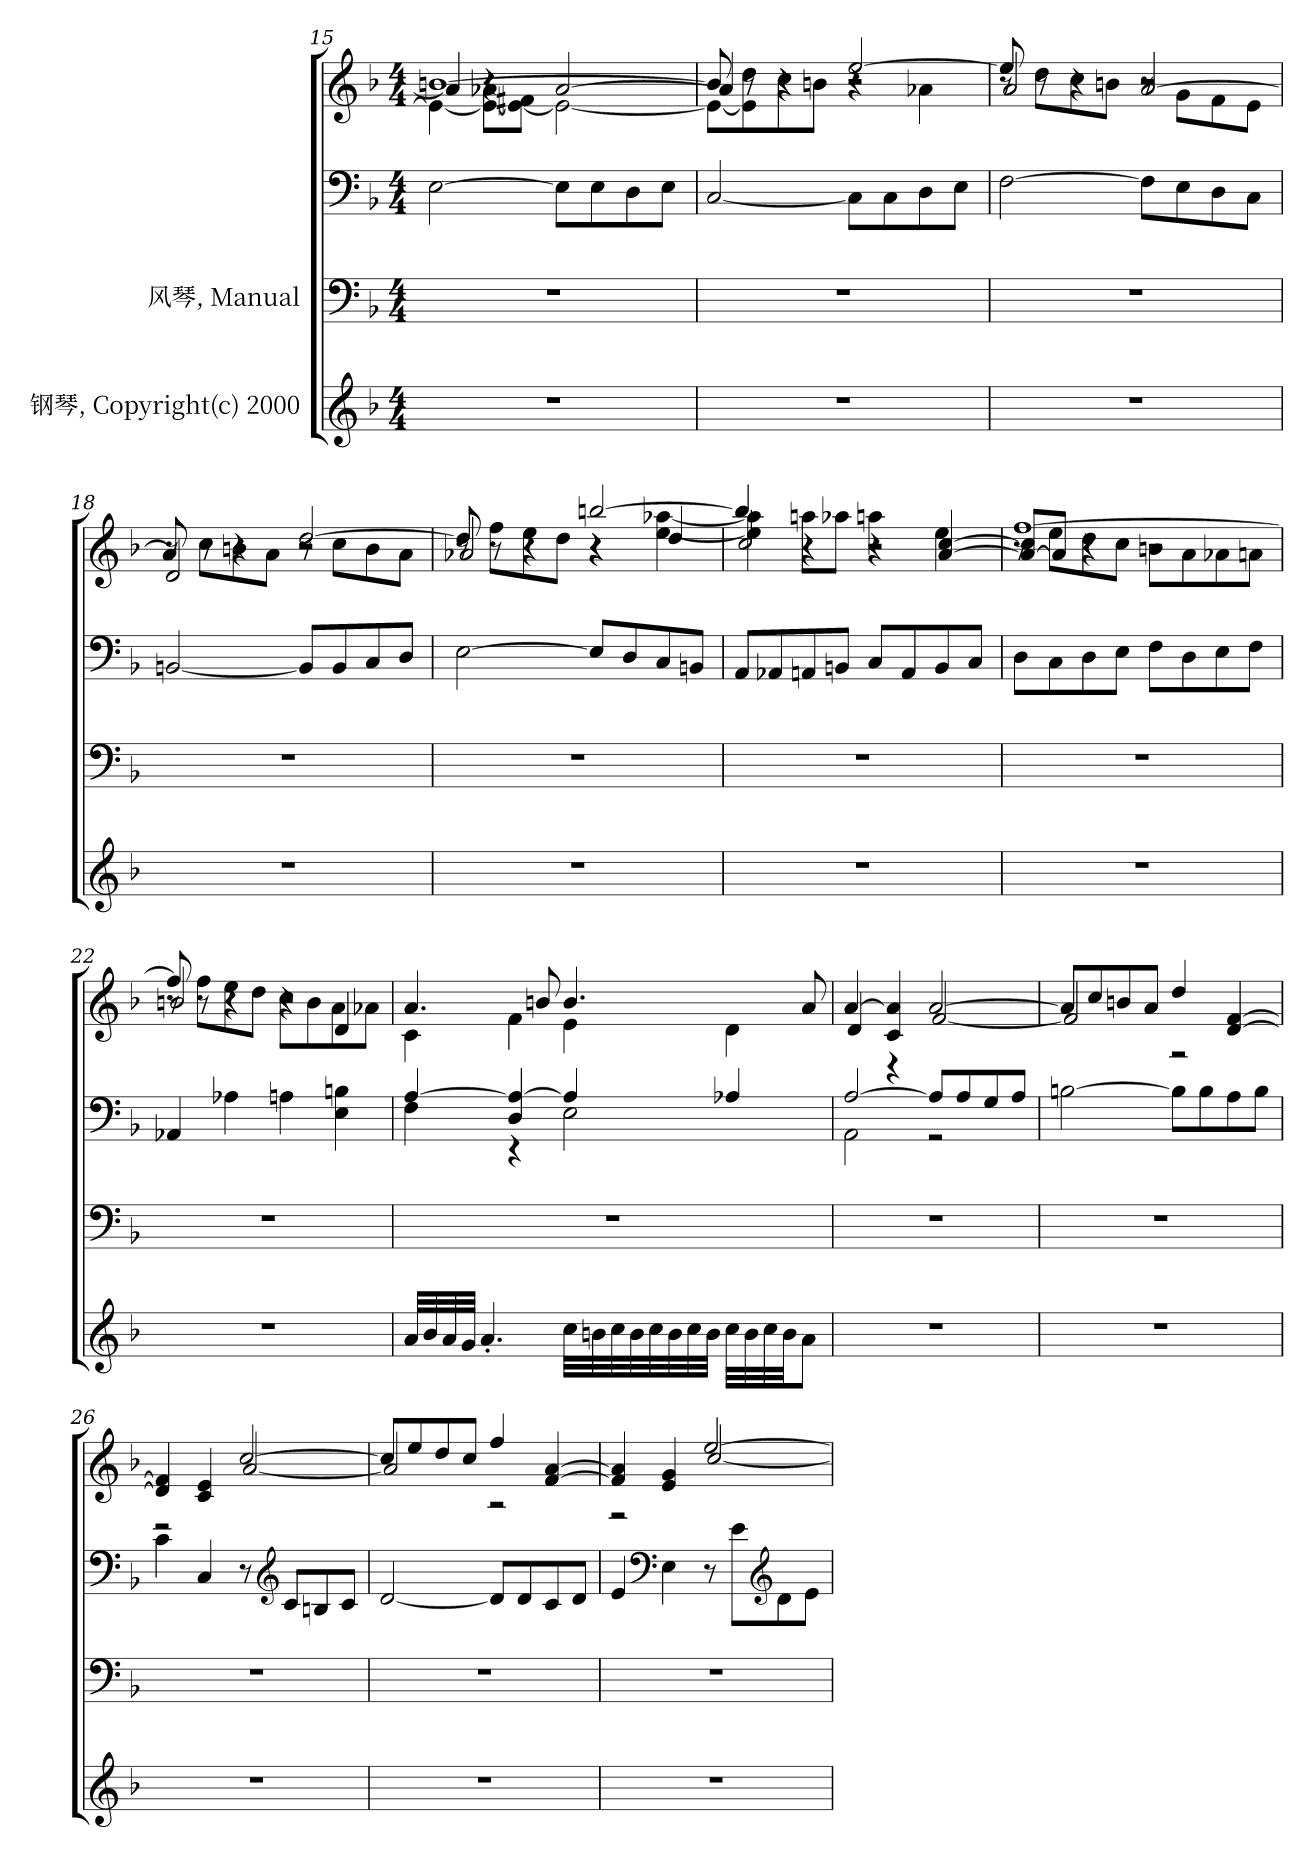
**kern	**kern	**kern	**kern
*part2	*part1	*part1	*part1
*staff4	*staff3	*staff2	*staff1
*I"钢琴, Copyright(c) 2000	*I"风琴, Manual	*	*
!!LO:LB:g=z
*clefG2	*clefF4	*clefF4	*clefG2
*k[b-]	*k[b-]	*k[b-]	*k[b-]
*M4/4	*M4/4	*M4/4	*M4/4
=15	=15	=15	=15
*	*	*	*^
*	*	*	*	*^
1r	1r	[2E\	[1bn	4e\_	4a/]
.	.	.	.	8e\_ 8a-X\L	4r
.	.	.	.	8e\_ 8f#X\J	.
.	.	8E\L]	.	2e\_	[2a-/
.	.	8E\	.	.	.
.	.	8D\	.	.	.
.	.	8E\J	.	.	.
=16	=16	=16	=16	=16	=16
1r	1r	[2C/	8b/]	8e\L_	4a-/]
.	.	.	8r	8e\] 8dd\	.
.	.	.	4r	8cc\	4r
.	.	.	.	8bn\J	.
.	.	8C\L]	[2ee/	4r	2r
.	.	8C\	.	.	.
.	.	8D\	.	4a-X\	.
.	.	8E\J	.	.	.
=17	=17	=17	=17	=17	=17
1r	1r	[2F\	8ee/]	8r	2a/
.	.	.	8r	8dd\L	.
.	.	.	4r	8cc\	.
.	.	.	.	8bn\J	.
.	.	8F\L]	2r	8r	[2a/
.	.	8E\	.	8g\L	.
.	.	8D\	.	8f\	.
.	.	8C\J	.	8e\J	.
=18	=18	=18	=18	=18	=18
1r	1r	[2BBn/	2d/	8r	8a/]
.	.	.	.	8cc\L	8r
.	.	.	.	8bn\	4r
.	.	.	.	8a\J	.
.	.	8BB/L]	[2dd/	8r	2r
.	.	8BB/	.	8cc\L	.
.	.	8C/	.	8b\	.
.	.	8D/J	.	8a\J	.
!!LO:LB:g=z	!!	!!
=19	=19	=19	=19	=19	=19
1r	1r	[2E\	8dd/]	8r	2a-X/
.	.	.	8r	8ff\L	.
.	.	.	4r	8ee\	.
.	.	.	.	8dd\J	.
.	.	8E/L]	[2bbn/	4r	4r
.	.	8D/	.	.	.
.	.	8C/	.	[4ee\ [4aa-X\	4dd/
.	.	8BBn/J	.	.	.
=20	=20	=20	=20	=20	=20
1r	1r	8AA/L	4bb/]	4ee\] 4aa-\]	2cc/
.	.	8AA-X/	.	.	.
.	.	8AAn/	4r	8aan\L	.
.	.	8BBn/J	.	8aa-X\J	.
.	.	8C/L	2r	4aan\	4r
.	.	8AA/	.	.	.
.	.	8BB/	.	4ee\	[4a/ [4cc/
.	.	8C/J	.	.	.
=21	=21	=21	=21	=21	=21
1r	1r	8D\L	[1ff	8r	8a/_ 8cc/]L
.	.	8C\	.	8ee\L	8a/J]
.	.	8D\	.	8dd\	4r
.	.	8E\J	.	8cc\J	.
.	.	8F\L	.	8bn\L	2r
.	.	8D\	.	8a\	.
.	.	8E\	.	8a-X\	.
.	.	8F\J	.	8an\J	.
!!LO:PB:g=z	!!	!!
=22	=22	=22	=22	=22	=22
1r	1r	4AA-X/	8ff/]	8r	2bn/
.	.	.	8r	8ff\L	.
.	.	4A-X\	4r	8ee\	.
.	.	.	.	8dd\J	.
.	.	4An\	4r	8cc\L	2r
.	.	.	.	8b\	.
.	.	4E\ 4Bn\	4d/	8a\	.
.	.	.	.	8a-X\J	.
*	*	*	*	*v	*v
=23	=23	=23	=23	=23
*	*	*^	*	*
32a/LLL	1r	[4A/	4F\	4.a/	4c\
32b-/	.	.	.	.	.
32a/	.	.	.	.	.
32g/JJJ	.	.	.	.	.
4.a'/	.	.	.	.	.
.	.	4D/ 4A/_	4r	.	4f\
.	.	.	.	8bn/	.
32cc\LLL	.	4A/]	2E\	4.b/	4e\
32bn\	.	.	.	.	.
32cc\	.	.	.	.	.
32b\	.	.	.	.	.
32cc\	.	.	.	.	.
32b\	.	.	.	.	.
32cc\	.	.	.	.	.
32b\JJJ	.	.	.	.	.
32cc\LLL	.	4A-X/	.	.	4d\
32b\	.	.	.	.	.
32cc\	.	.	.	.	.
32b\JJ	.	.	.	.	.
8a\J	.	.	.	8a/	.
=24	=24	=24	=24	=24	=24
1r	1r	[2A/	2AA\	[4a/	4d/
.	.	.	.	4c/ 4a/]	4r
.	.	8A/L]	2r	[2a/	[2f/
.	.	8A/	.	.	.
.	.	8G/	.	.	.
.	.	8A/J	.	.	.
*	*	*v	*v	*	*
!!LO:LB:g=z	!!
=25	=25	=25	=25	=25
1r	1r	[2Bn\	8a/L]	2f/]
.	.	.	8cc/	.
.	.	.	8bn/	.
.	.	.	8a/J	.
.	.	8B\L]	4dd/	2r
.	.	8B\	.	.
.	.	8A\	[4d/ [4f/	.
.	.	8B\J	.	.
=26	=26	=26	=26	=26
1r	1r	4c\	4d/] 4f/]	2r
.	.	4C/	4c/ 4e/	.
.	.	8r	[2cc/	[2a/
*	*	*clefG2	*	*
.	.	8c/L	.	.
.	.	8Bn/	.	.
.	.	8c/J	.	.
=27	=27	=27	=27	=27
1r	1r	[2d/	8cc/L]	2a/]
.	.	.	8ee/	.
.	.	.	8dd/	.
.	.	.	8cc/J	.
.	.	8d/L]	4ff/	2r
.	.	8d/	.	.
.	.	8c/	[4f/ [4a/	.
.	.	8d/J	.	.
=28	=28	=28	=28	=28
1r	1r	4e/	4f/] 4a/]	2r
*	*	*clefF4	*	*
.	.	4E\	4e/ 4g/	.
.	.	8r	[2ee/	[2cc/
.	.	8e\L	.	.
*	*	*clefG2	*	*
.	.	8d\	.	.
.	.	8e\J	.	.
*	*	*	*v	*v
=	=	=	=
*-	*-	*-	*-
